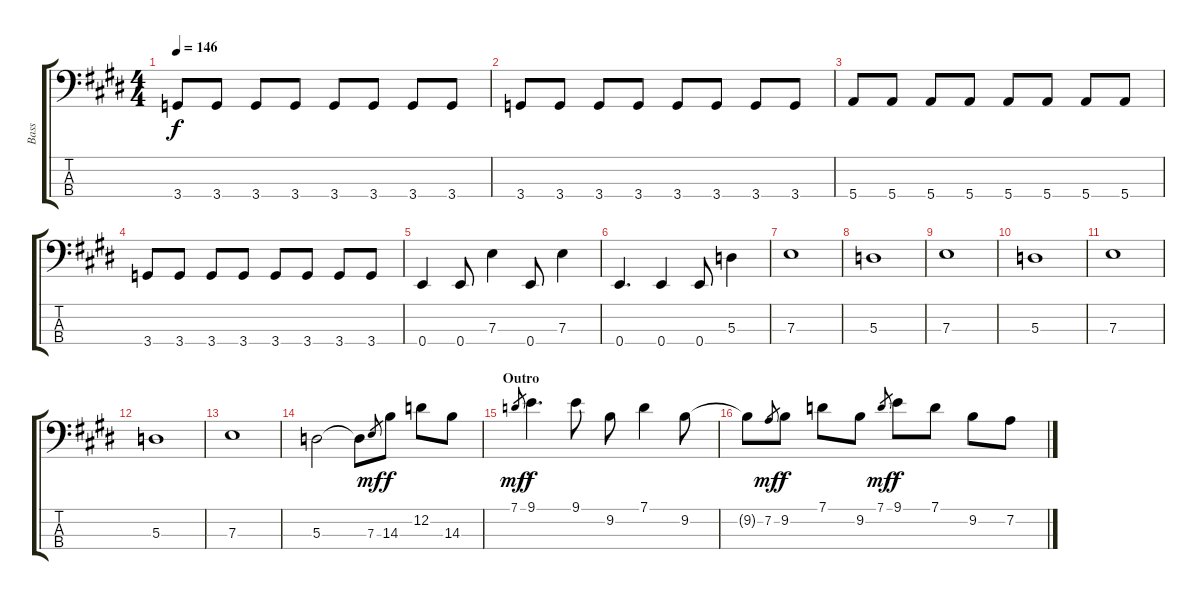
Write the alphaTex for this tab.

\track ("Bass" "Bass") {instrument electricbassfinger}
\staff {score tabs}
\tuning (G2 D2 A1 E1) {hide}
\ts (4 4)
\tempo 146
\clef f4
\ks e
3.4.8{dy f} 3.4.8 3.4.8 3.4.8 3.4.8 3.4.8 3.4.8 3.4.8 |
3.4.8 3.4.8 3.4.8 3.4.8 3.4.8 3.4.8 3.4.8 3.4.8 |
5.4.8 5.4.8 5.4.8 5.4.8 5.4.8 5.4.8 5.4.8 5.4.8 |
3.4.8 3.4.8 3.4.8 3.4.8 3.4.8 3.4.8 3.4.8 3.4.8 |
0.4.4 0.4.8 7.3.4 0.4.8 7.3.4 |
0.4.4{d} 0.4.4 0.4.8 5.3.4 |
7.3.1 |
5.3.1 |
7.3.1 |
5.3.1 |
7.3.1 |
5.3.1 |
7.3.1 |
5.3.2 5.3{t}.8 7.3.8{gr dy mf} 14.3.8{dy f} 12.2.8 14.3.8 |
\section ("" "Outro")
7.1.8{gr dy mf} 9.1.4{d dy f} 9.1.8 9.2.8 7.1.4 9.2.8 |
9.2{t}.8 7.2.8{gr dy mf} 9.2.8{dy f} 7.1.8 9.2.8 7.1.8{gr dy mf} 9.1.8{dy f} 7.1.8 9.2.8 7.2.8
